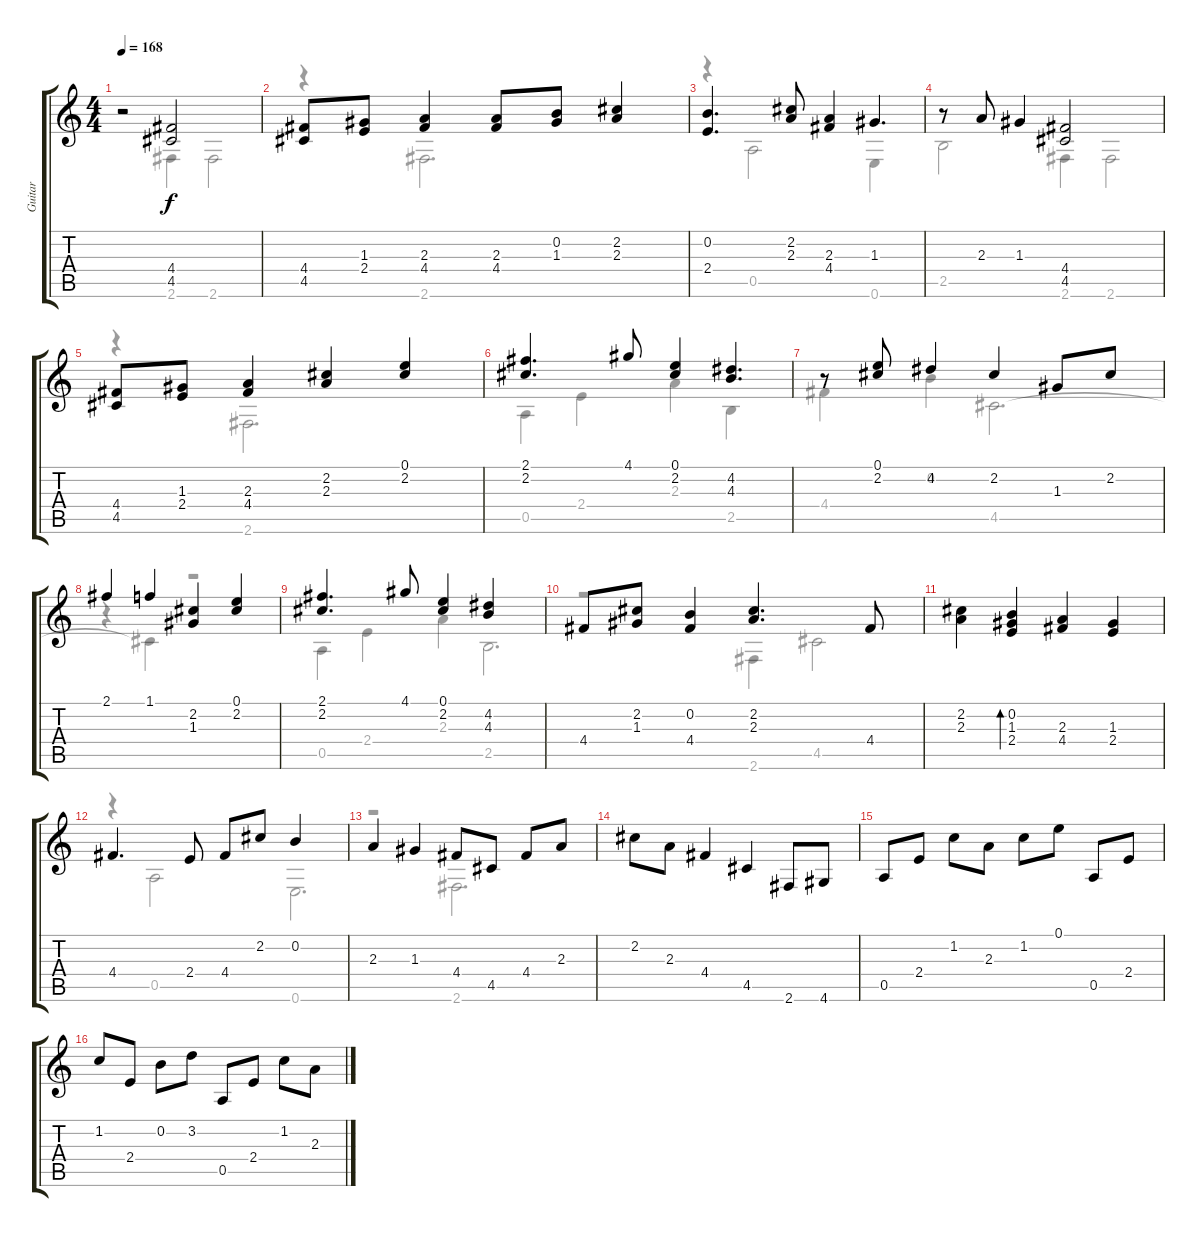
\track ("Guitar" "Guitar") {instrument acousticguitarnylon}
\staff {score tabs}
\tuning (E4 B3 G3 D3 A2 E2) {hide}
\voice
\ts (4 4)
\tempo 168
\clef g2
\ks c
r.2{dy f} (4.4 4.5).2 |
(4.4 4.5).8 (1.3 2.4).8 (2.3 4.4).4 (2.3 4.4).8 (0.2 1.3).8 (2.2 2.3).4 |
(0.2 2.4).4{d} (2.2 2.3).8 (2.3 4.4).4 1.3.4{d} |
r.8 2.3.8 1.3.4 (4.4 4.5).2 |
(4.4 4.5).8 (1.3 2.4).8 (2.3 4.4).4 (2.2 2.3).4 (0.1 2.2).4 |
(2.1 2.2).4{d} 4.1.8 (0.1 2.2).4 (4.2 4.3).4{d} |
r.8 (0.1 2.2).8 4.2.4 2.2.4 1.3.8 2.2.8 |
2.1.4 1.1.4 (2.2 1.3).4 (0.1 2.2).4 |
(2.1 2.2).4{d} 4.1.8 (0.1 2.2).4 (4.2 4.3).4 |
4.4.8 (2.2 1.3).8 (0.2 4.4).4 (2.2 2.3).4{d} 4.4.8 |
(2.2 2.3).4 (0.2 1.3 2.4).4{bd 120} (2.3 4.4).4 (1.3 2.4).4 |
4.4.4{d} 2.4.8 4.4.8 2.2.8 0.2.4 |
2.3.4 1.3.4 4.4.8 4.5.8 4.4.8 2.3.8 |
2.2.8 2.3.8 4.4.4 4.5.4 2.6.8 4.6.8 |
0.5.8 2.4.8 1.2.8 2.3.8 1.2.8 0.1.8 0.5.8 2.4.8 |
1.2.8 2.4.8 0.2.8 3.2.8 0.5.8 2.4.8 1.2.8 2.3.8
\voice
\clef g2
\ottava regular
\simile none
\ks c
r.2{dy f} 2.6.4 2.6.2 |
r.4 2.6.2{d} |
r.4 0.5.2 0.6.4 |
2.5.2 2.6.4 2.6.2 |
r.4 2.6.2{d} |
0.5.4 2.4.4 2.3.4 2.5.4 |
4.4.4 0.2.4 4.5.2{d} |
r.4 4.5{t}.4 r.2 |
0.5.4 2.4.4 2.3.4 2.5.2{d} |
r.2 2.6.4 4.5.2 |
|
r.4 0.5.2 0.6.2{d} |
r.2 2.6.2{d} |
|
|
